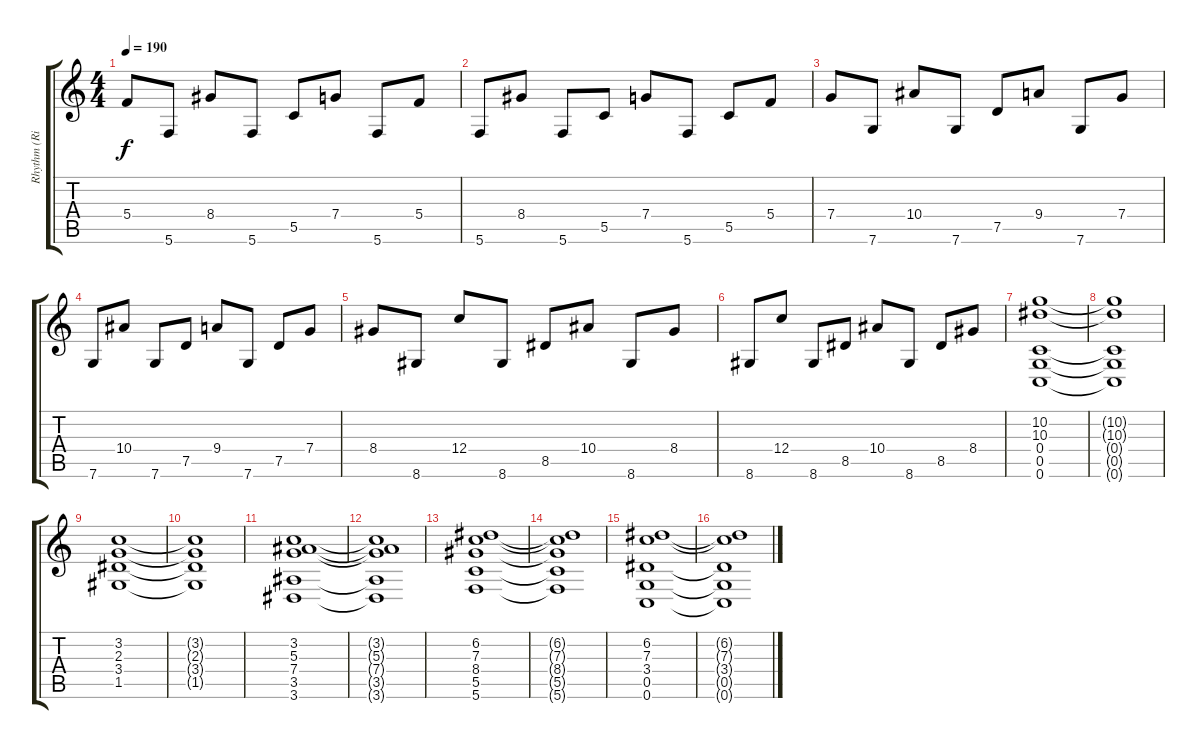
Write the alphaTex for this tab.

\track ("Rhythm (Right)" "Rhythm (Ri") {instrument distortionguitar}
\staff {score tabs}
\tuning (D4 A3 F3 C3 G2 C2) {hide}
\ts (4 4)
\tempo 190
\clef g2
\ks c
5.4.8{dy f} 5.6.8 8.4.8 5.6.8 5.5.8 7.4.8 5.6.8 5.4.8 |
5.6.8 8.4.8 5.6.8 5.5.8 7.4.8 5.6.8 5.5.8 5.4.8 |
7.4.8 7.6.8 10.4.8 7.6.8 7.5.8 9.4.8 7.6.8 7.4.8 |
7.6.8 10.4.8 7.6.8 7.5.8 9.4.8 7.6.8 7.5.8 7.4.8 |
8.4.8 8.6.8 12.4.8 8.6.8 8.5.8 10.4.8 8.6.8 8.4.8 |
8.6.8 12.4.8 8.6.8 8.5.8 10.4.8 8.6.8 8.5.8 8.4.8 |
(10.2 10.3 0.4 0.5 0.6).1 |
(10.2{t} 10.3{t} 0.4{t} 0.5{t} 0.6{t}).1 |
(3.2 2.3 3.4 1.5).1 |
(3.2{t} 2.3{t} 3.4{t} 1.5{t}).1 |
(3.2 5.3 7.4 3.5 3.6).1 |
(3.2{t} 5.3{t} 7.4{t} 3.5{t} 3.6{t}).1 |
(6.2 7.3 8.4 5.5 5.6).1 |
(6.2{t} 7.3{t} 8.4{t} 5.5{t} 5.6{t}).1 |
(6.2 7.3 3.4 0.5 0.6).1 |
(6.2{t} 7.3{t} 3.4{t} 0.5{t} 0.6{t}).1
